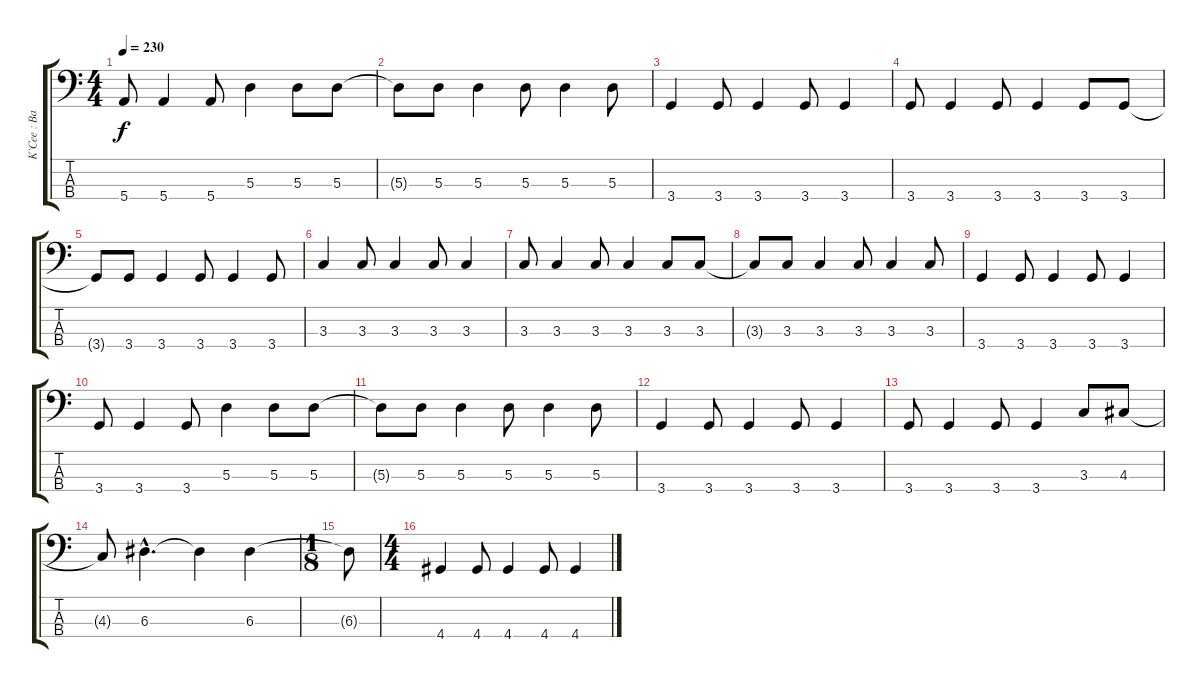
\track ("K`Cee : Bass" "K`Cee : Ba") {instrument electricbasspick}
\staff {score tabs}
\tuning (G2 D2 A1 E1) {hide}
\ts (4 4)
\tempo 230
\clef f4
\ks c
5.4.8{dy f} 5.4.4 5.4.8 5.3.4 5.3.8 5.3.8 |
5.3{t}.8 5.3.8 5.3.4 5.3.8 5.3.4 5.3.8 |
3.4.4 3.4.8 3.4.4 3.4.8 3.4.4 |
3.4.8 3.4.4 3.4.8 3.4.4 3.4.8 3.4.8 |
3.4{t}.8 3.4.8 3.4.4 3.4.8 3.4.4 3.4.8 |
3.3.4 3.3.8 3.3.4 3.3.8 3.3.4 |
3.3.8 3.3.4 3.3.8 3.3.4 3.3.8 3.3.8 |
3.3{t}.8 3.3.8 3.3.4 3.3.8 3.3.4 3.3.8 |
3.4.4 3.4.8 3.4.4 3.4.8 3.4.4 |
3.4.8 3.4.4 3.4.8 5.3.4 5.3.8 5.3.8 |
5.3{t}.8 5.3.8 5.3.4 5.3.8 5.3.4 5.3.8 |
3.4.4 3.4.8 3.4.4 3.4.8 3.4.4 |
3.4.8 3.4.4 3.4.8 3.4.4 3.3.8 4.3.8 |
4.3{t}.8 6.3{hac}.4{d} 6.3{t}.4 6.3.4 |
\ts (1 8)
6.3{t}.8 |
\ts (4 4)
4.4.4 4.4.8 4.4.4 4.4.8 4.4.4
